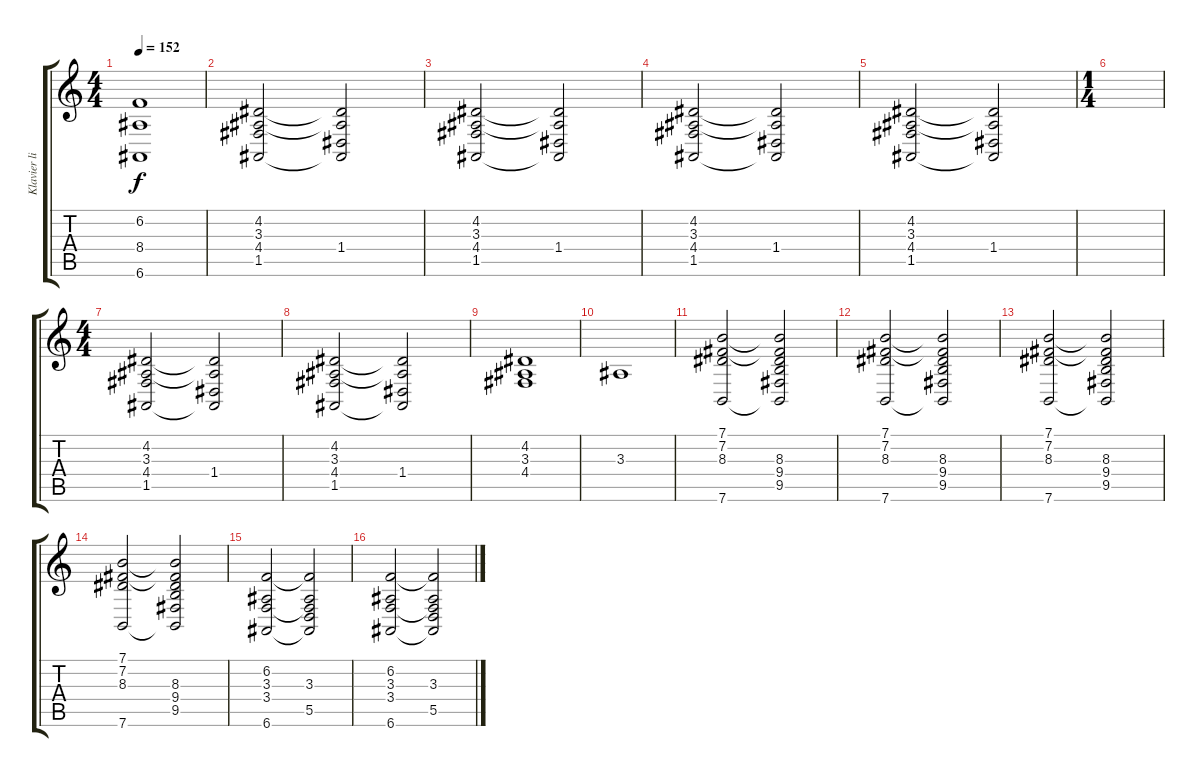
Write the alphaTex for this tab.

\track ("Klavier linke Hand" "Klavier li") {instrument acousticgrandpiano}
\staff {score tabs}
\tuning (E4 B3 G3 D3 A2 E2) {hide}
\ts (4 4)
\tempo 152
\clef g2
\ks c
(6.2 8.4 6.6{t}).1{dy f} |
(4.2 3.3 4.4 1.5).2 (4.2{t} 3.3{t} 1.4 1.5{t}).2 |
(4.2 3.3 4.4 1.5).2 (4.2{t} 3.3{t} 1.4 1.5{t}).2 |
(4.2 3.3 4.4 1.5).2 (4.2{t} 3.3{t} 1.4 1.5{t}).2 |
(4.2 3.3 4.4 1.5).2 (4.2{t} 3.3{t} 1.4 1.5{t}).2 |
\ts (1 4)
|
\ts (4 4)
(4.2 3.3 4.4 1.5).2 (4.2{t} 3.3{t} 1.4 1.5{t}).2 |
(4.2 3.3 4.4 1.5).2 (4.2{t} 3.3{t} 1.4 1.5{t}).2 |
(4.2 3.3 4.4).1 |
3.3.1 |
(7.1 7.2 8.3 7.6).2 (7.1{t} 7.2{t} 8.3 9.4 9.5 7.6{t}).2 |
(7.1 7.2 8.3 7.6).2 (7.1{t} 7.2{t} 8.3 9.4 9.5 7.6{t}).2 |
(7.1 7.2 8.3 7.6).2 (7.1{t} 7.2{t} 8.3 9.4 9.5 7.6{t}).2 |
(7.1 7.2 8.3 7.6).2 (7.1{t} 7.2{t} 8.3 9.4 9.5 7.6{t}).2 |
(6.2 3.3 3.4 6.6).2 (6.2{t} 3.3 3.4{t} 5.5 6.6{t}).2 |
(6.2 3.3 3.4 6.6).2 (6.2{t} 3.3 3.4{t} 5.5 6.6{t}).2
